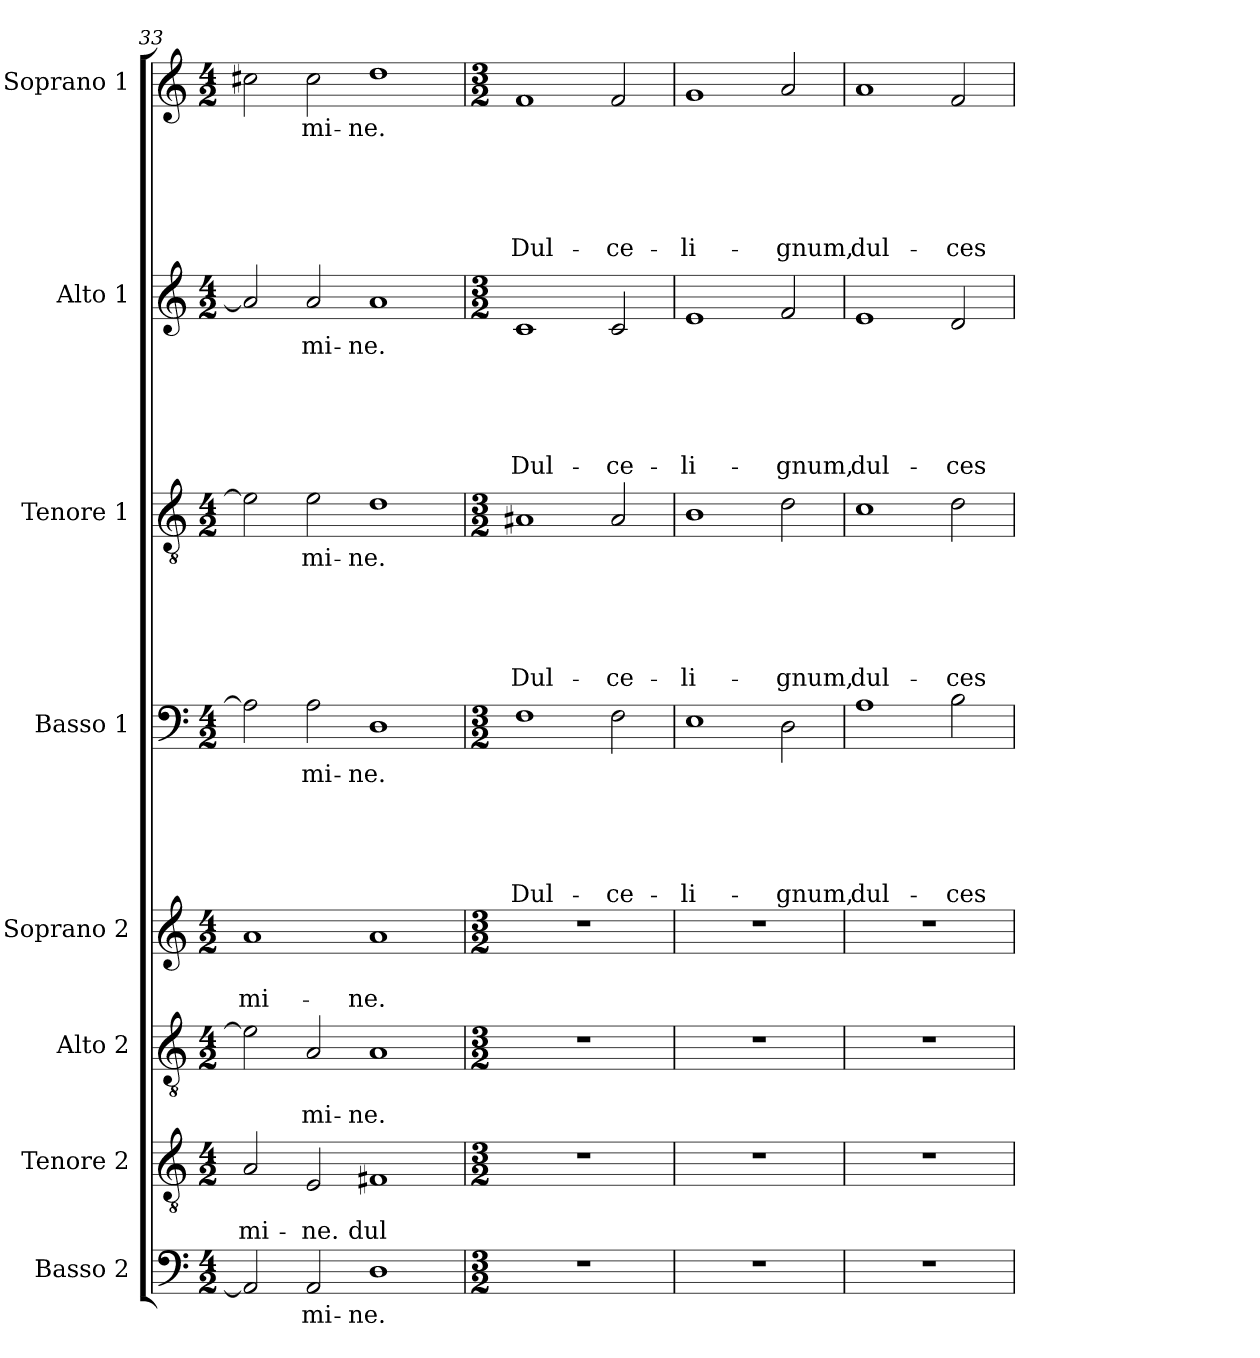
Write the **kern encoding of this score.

**kern	**text	**kern	**text	**text	**kern	**text	**text	**kern	**text	**text	**kern	**text	**text	**text	**text	**text	**text	**kern	**text	**text	**text	**text	**text	**text	**kern	**text	**text	**text	**text	**text	**text	**kern	**text	**text	**text	**text	**text	**text
*part8	*part8	*part7	*part7	*part7	*part6	*part6	*part6	*part5	*part5	*part5	*part4	*part4	*part4	*part4	*part4	*part4	*part4	*part3	*part3	*part3	*part3	*part3	*part3	*part3	*part2	*part2	*part2	*part2	*part2	*part2	*part2	*part1	*part1	*part1	*part1	*part1	*part1	*part1
*staff8	*staff8	*staff7	*staff7	*staff7	*staff6	*staff6	*staff6	*staff5	*staff5	*staff5	*staff4	*staff4	*staff4	*staff4	*staff4	*staff4	*staff4	*staff3	*staff3	*staff3	*staff3	*staff3	*staff3	*staff3	*staff2	*staff2	*staff2	*staff2	*staff2	*staff2	*staff2	*staff1	*staff1	*staff1	*staff1	*staff1	*staff1	*staff1
*I"Basso 2	*	*I"Tenore 2	*	*	*I"Alto 2	*	*	*I"Soprano 2	*	*	*I"Basso 1	*	*	*	*	*	*	*I"Tenore 1	*	*	*	*	*	*	*I"Alto 1	*	*	*	*	*	*	*I"Soprano 1	*	*	*	*	*	*
*I'B 2	*	*I'T 2	*	*	*I'A 2	*	*	*I'S 2	*	*	*I'B 1	*	*	*	*	*	*	*I'T 1	*	*	*	*	*	*	*I'A 1	*	*	*	*	*	*	*I'S 1	*	*	*	*	*	*
*clefF4	*	*clefGv2	*	*	*clefGv2	*	*	*clefG2	*	*	*clefF4	*	*	*	*	*	*	*clefGv2	*	*	*	*	*	*	*clefG2	*	*	*	*	*	*	*clefG2	*	*	*	*	*	*
*k[]	*	*k[]	*	*	*k[]	*	*	*k[]	*	*	*k[]	*	*	*	*	*	*	*k[]	*	*	*	*	*	*	*k[]	*	*	*	*	*	*	*k[]	*	*	*	*	*	*
*a:	*	*a:	*	*	*a:	*	*	*a:	*	*	*a:	*	*	*	*	*	*	*a:	*	*	*	*	*	*	*a:	*	*	*	*	*	*	*a:	*	*	*	*	*	*
*M4/2	*	*M4/2	*	*	*M4/2	*	*	*M4/2	*	*	*M4/2	*	*	*	*	*	*	*M4/2	*	*	*	*	*	*	*M4/2	*	*	*	*	*	*	*M4/2	*	*	*	*	*	*
=33	=33	=33	=33	=33	=33	=33	=33	=33	=33	=33	=33	=33	=33	=33	=33	=33	=33	=33	=33	=33	=33	=33	=33	=33	=33	=33	=33	=33	=33	=33	=33	=33	=33	=33	=33	=33	=33	=33
!	!	!	!	!LO:LY:b	!	!	!	!	!	!LO:LY:b	!	!	!	!	!	!	!	!	!	!	!	!	!	!	!	!	!	!	!	!	!	!	!	!	!	!	!	!
2AA/]	.	2A/	.	-mi-	2e\]	.	.	1a	.	-mi-	2A\]	.	.	.	.	.	.	2e\]	.	.	.	.	.	.	2a/]	.	.	.	.	.	.	2cc#X\	.	.	.	.	.	.
!	!LO:LY:b	!	!	!LO:LY:b	!	!	!LO:LY:b	!	!	!	!	!LO:LY:b	!	!	!	!	!	!	!LO:LY:b	!	!	!	!	!	!	!LO:LY:b	!	!	!	!	!	!	!LO:LY:b	!	!	!	!	!
2AA/	-mi-	2E/	.	-ne.	2A/	.	-mi-	.	.	.	2A\	-mi-	.	.	.	.	.	2e\	-mi-	.	.	.	.	.	2a/	-mi-	.	.	.	.	.	2cc#\	-mi-	.	.	.	.	.
!	!LO:LY:b	!	!	!LO:LY:b	!	!	!LO:LY:b	!	!	!LO:LY:b	!	!LO:LY:b	!	!	!	!	!	!	!LO:LY:b	!	!	!	!	!	!	!LO:LY:b	!	!	!	!	!	!	!LO:LY:b	!	!	!	!	!
1D	-ne.	1F#X	.	dul-	1A	.	-ne.	1a	.	-ne.	1D	-ne.	.	.	.	.	.	1d	-ne.	.	.	.	.	.	1a	-ne.	.	.	.	.	.	1dd	-ne.	.	.	.	.	.
!!LO:LB:g=z
=34	=34	=34	=34	=34	=34	=34	=34	=34	=34	=34	=34	=34	=34	=34	=34	=34	=34	=34	=34	=34	=34	=34	=34	=34	=34	=34	=34	=34	=34	=34	=34	=34	=34	=34	=34	=34	=34	=34
*M3/2	*	*M3/2	*	*	*M3/2	*	*	*M3/2	*	*	*M3/2	*	*	*	*	*	*	*M3/2	*	*	*	*	*	*	*M3/2	*	*	*	*	*	*	*M3/2	*	*	*	*	*	*
!	!	!	!	!	!	!	!	!	!	!	!	!	!	!	!	!	!LO:LY:a	!	!	!	!	!	!	!LO:LY:b	!	!	!	!	!	!	!LO:LY:b	!	!	!	!	!	!	!LO:LY:b
1.r	.	1.r	.	.	1.r	.	.	1.r	.	.	1F	.	.	.	.	.	Dul-	1A#X	.	.	.	.	.	Dul-	1c	.	.	.	.	.	Dul-	1f	.	.	.	.	.	Dul-
!	!	!	!	!	!	!	!	!	!	!	!	!	!	!	!	!	!LO:LY:a	!	!	!	!	!	!	!LO:LY:b	!	!	!	!	!	!	!LO:LY:b	!	!	!	!	!	!	!LO:LY:b
.	.	.	.	.	.	.	.	.	.	.	2F\	.	.	.	.	.	-ce-	2A#/	.	.	.	.	.	-ce-	2c/	.	.	.	.	.	-ce-	2f/	.	.	.	.	.	-ce-
=35	=35	=35	=35	=35	=35	=35	=35	=35	=35	=35	=35	=35	=35	=35	=35	=35	=35	=35	=35	=35	=35	=35	=35	=35	=35	=35	=35	=35	=35	=35	=35	=35	=35	=35	=35	=35	=35	=35
!	!	!	!	!	!	!	!	!	!	!	!	!	!	!	!	!	!LO:LY:a	!	!	!	!	!	!	!LO:LY:b	!	!	!	!	!	!	!LO:LY:b	!	!	!	!	!	!	!LO:LY:b
1.r	.	1.r	.	.	1.r	.	.	1.r	.	.	1E	.	.	.	.	.	-li-	1B	.	.	.	.	.	-li-	1e	.	.	.	.	.	-li-	1g	.	.	.	.	.	-li-
!	!	!	!	!	!	!	!	!	!	!	!	!	!	!	!	!	!LO:LY:a	!	!	!	!	!	!	!LO:LY:b	!	!	!	!	!	!	!LO:LY:b	!	!	!	!	!	!	!LO:LY:b
.	.	.	.	.	.	.	.	.	.	.	2D\	.	.	.	.	.	-gnum,	2d\	.	.	.	.	.	-gnum,	2f/	.	.	.	.	.	-gnum,	2a/	.	.	.	.	.	-gnum,
=36	=36	=36	=36	=36	=36	=36	=36	=36	=36	=36	=36	=36	=36	=36	=36	=36	=36	=36	=36	=36	=36	=36	=36	=36	=36	=36	=36	=36	=36	=36	=36	=36	=36	=36	=36	=36	=36	=36
!	!	!	!	!	!	!	!	!	!	!	!	!	!	!	!	!	!LO:LY:a	!	!	!	!	!	!	!LO:LY:b	!	!	!	!	!	!	!LO:LY:b	!	!	!	!	!	!	!LO:LY:b
1.r	.	1.r	.	.	1.r	.	.	1.r	.	.	1A	.	.	.	.	.	dul-	1c	.	.	.	.	.	dul-	1e	.	.	.	.	.	dul-	1a	.	.	.	.	.	dul-
!	!	!	!	!	!	!	!	!	!	!	!	!	!	!	!	!	!LO:LY:a	!	!	!	!	!	!	!LO:LY:b	!	!	!	!	!	!	!LO:LY:b	!	!	!	!	!	!	!LO:LY:b
.	.	.	.	.	.	.	.	.	.	.	2B\	.	.	.	.	.	-ces	2d\	.	.	.	.	.	-ces	2d/	.	.	.	.	.	-ces	2f/	.	.	.	.	.	-ces
=	=	=	=	=	=	=	=	=	=	=	=	=	=	=	=	=	=	=	=	=	=	=	=	=	=	=	=	=	=	=	=	=	=	=	=	=	=	=
*-	*-	*-	*-	*-	*-	*-	*-	*-	*-	*-	*-	*-	*-	*-	*-	*-	*-	*-	*-	*-	*-	*-	*-	*-	*-	*-	*-	*-	*-	*-	*-	*-	*-	*-	*-	*-	*-	*-
